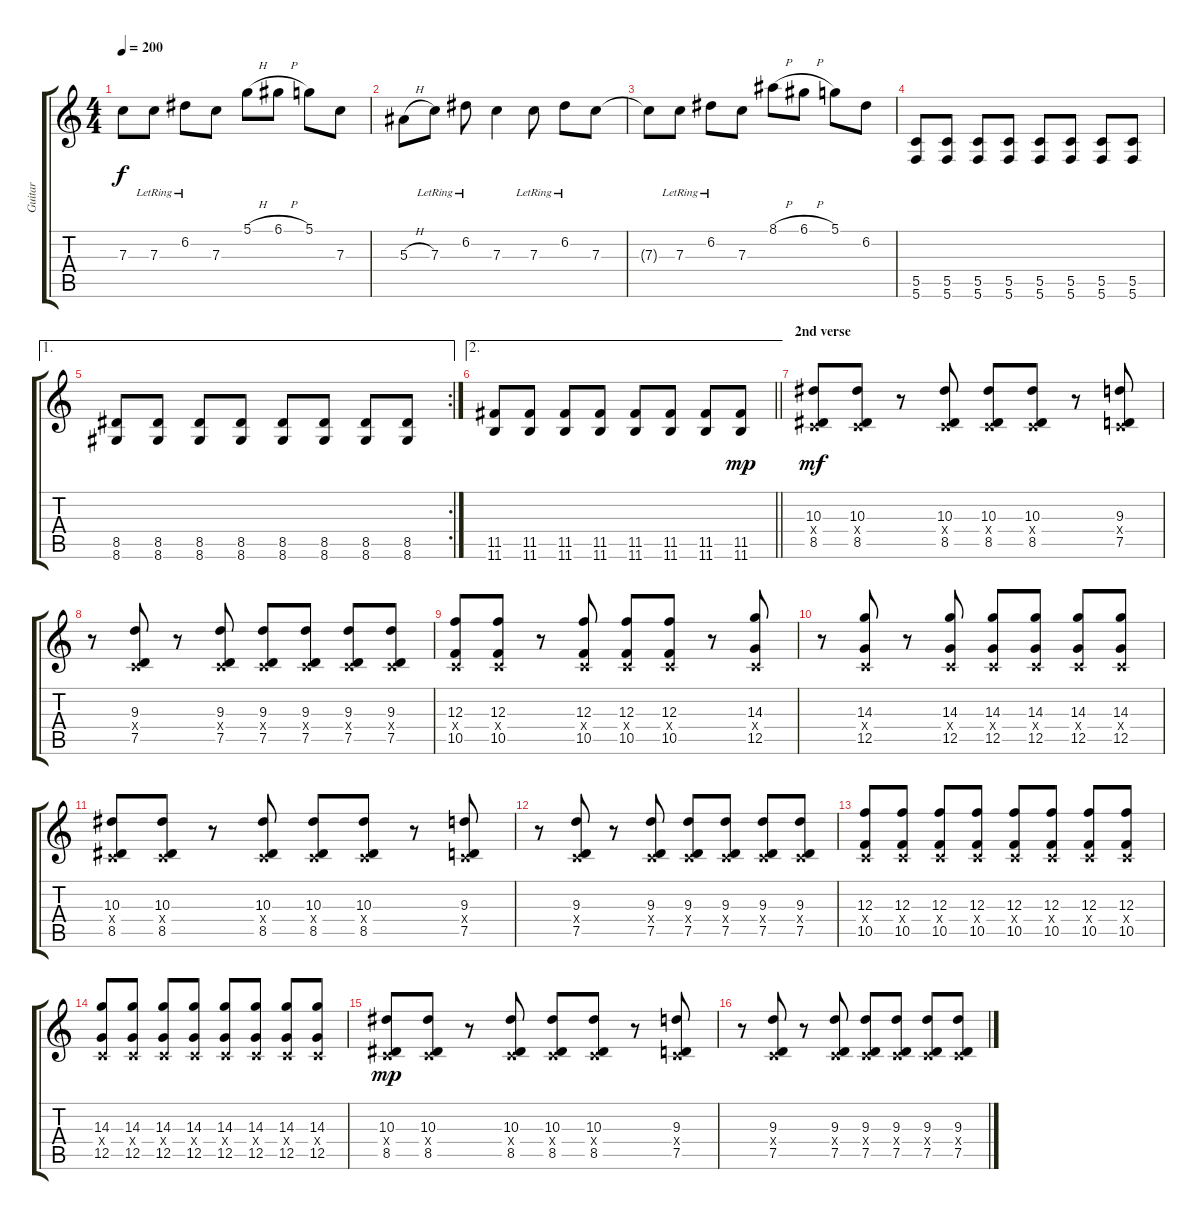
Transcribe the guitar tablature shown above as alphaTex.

\track ("Guitar" "Guitar") {instrument distortionguitar}
\staff {score tabs}
\tuning (D4 A3 F3 C3 G2 C2) {hide}
\ts (4 4)
\tempo 200
\clef g2
\ks c
7.3{t}.8{dy f} 7.3{lr}.8 6.2{lr}.8 7.3.8 5.1{h}.8 6.1{h}.8 5.1.8 7.3.8 |
5.3{h}.8 7.3{lr}.8 6.2{lr}.8 7.3.4 7.3{lr}.8 6.2{lr}.8 7.3.8 |
7.3{t}.8 7.3{lr}.8 6.2{lr}.8 7.3.8 8.1{h}.8 6.1{h}.8 5.1.8 6.2.8 |
(5.5 5.6).8 (5.5 5.6).8 (5.5 5.6).8 (5.5 5.6).8 (5.5 5.6).8 (5.5 5.6).8 (5.5 5.6).8 (5.5 5.6).8 |
\ae 1
\rc 2
(8.5 8.6).8 (8.5 8.6).8 (8.5 8.6).8 (8.5 8.6).8 (8.5 8.6).8 (8.5 8.6).8 (8.5 8.6).8 (8.5 8.6).8 |
\ae 2
\barLineRight lightlight
(11.5 11.6).8 (11.5 11.6).8 (11.5 11.6).8 (11.5 11.6).8 (11.5 11.6).8 (11.5 11.6).8 (11.5 11.6).8 (11.5 11.6).8{dy mp} |
\section ("" "2nd verse")
(10.3 0.4{x} 8.5).8{dy mf} (10.3 0.4{x} 8.5).8 r.8 (10.3 0.4{x} 8.5).8 (10.3 0.4{x} 8.5).8 (10.3 0.4{x} 8.5).8 r.8 (9.3 0.4{x} 7.5).8 |
r.8 (9.3 0.4{x} 7.5).8 r.8 (9.3 0.4{x} 7.5).8 (9.3 0.4{x} 7.5).8 (9.3 0.4{x} 7.5).8 (9.3 0.4{x} 7.5).8 (9.3 0.4{x} 7.5).8 |
(12.3 0.4{x} 10.5).8 (12.3 0.4{x} 10.5).8 r.8 (12.3 0.4{x} 10.5).8 (12.3 0.4{x} 10.5).8 (12.3 0.4{x} 10.5).8 r.8 (14.3 0.4{x} 12.5).8 |
r.8 (14.3 0.4{x} 12.5).8 r.8 (14.3 0.4{x} 12.5).8 (14.3 0.4{x} 12.5).8 (14.3 0.4{x} 12.5).8 (14.3 0.4{x} 12.5).8 (14.3 0.4{x} 12.5).8 |
(10.3 0.4{x} 8.5).8 (10.3 0.4{x} 8.5).8 r.8 (10.3 0.4{x} 8.5).8 (10.3 0.4{x} 8.5).8 (10.3 0.4{x} 8.5).8 r.8 (9.3 0.4{x} 7.5).8 |
r.8 (9.3 0.4{x} 7.5).8 r.8 (9.3 0.4{x} 7.5).8 (9.3 0.4{x} 7.5).8 (9.3 0.4{x} 7.5).8 (9.3 0.4{x} 7.5).8 (9.3 0.4{x} 7.5).8 |
(12.3 0.4{x} 10.5).8 (12.3 0.4{x} 10.5).8 (12.3 0.4{x} 10.5).8 (12.3 0.4{x} 10.5).8 (12.3 0.4{x} 10.5).8 (12.3 0.4{x} 10.5).8 (12.3 0.4{x} 10.5).8 (12.3 0.4{x} 10.5).8 |
(14.3 0.4{x} 12.5).8 (14.3 0.4{x} 12.5).8 (14.3 0.4{x} 12.5).8 (14.3 0.4{x} 12.5).8 (14.3 0.4{x} 12.5).8 (14.3 0.4{x} 12.5).8 (14.3 0.4{x} 12.5).8 (14.3 0.4{x} 12.5).8 |
(10.3 0.4{x} 8.5).8{dy mp} (10.3 0.4{x} 8.5).8 r.8 (10.3 0.4{x} 8.5).8 (10.3 0.4{x} 8.5).8 (10.3 0.4{x} 8.5).8 r.8 (9.3 0.4{x} 7.5).8 |
r.8 (9.3 0.4{x} 7.5).8 r.8 (9.3 0.4{x} 7.5).8 (9.3 0.4{x} 7.5).8 (9.3 0.4{x} 7.5).8 (9.3 0.4{x} 7.5).8 (9.3 0.4{x} 7.5).8
